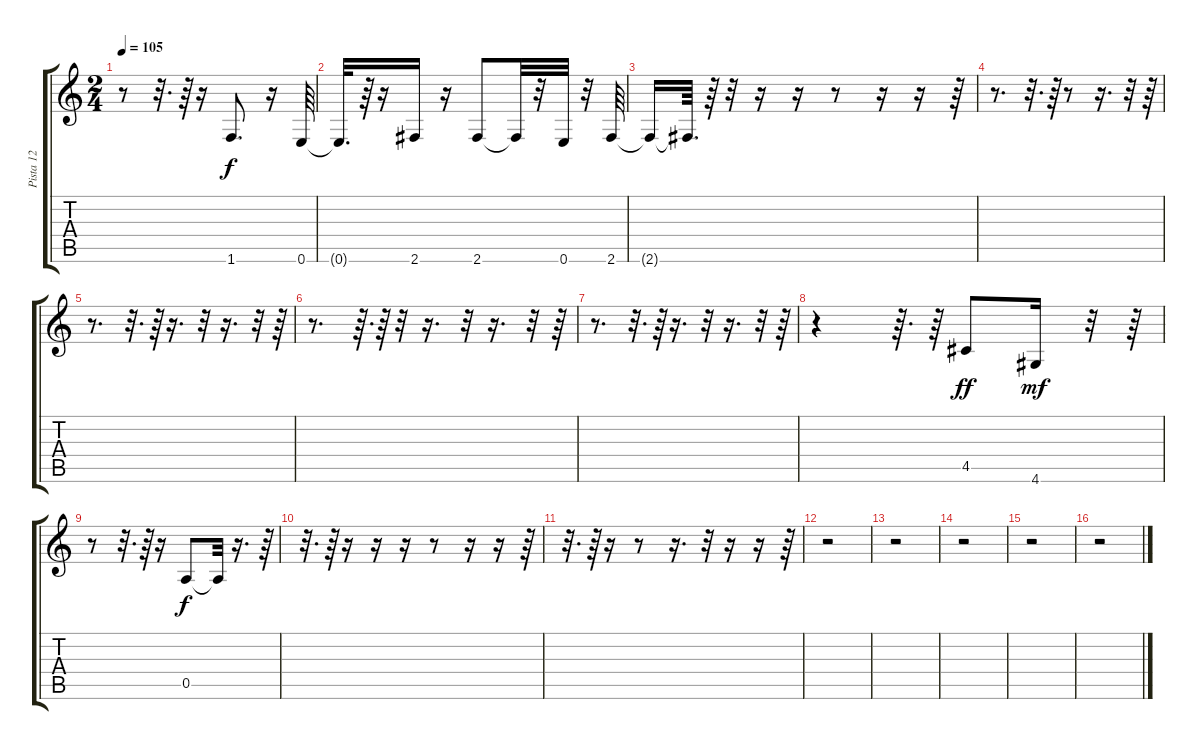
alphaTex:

\track ("Pista 12" "Pista 12") {instrument electricbassfinger}
\staff {score tabs}
\tuning (E4 B3 G3 D3 A2 E2) {hide}
\ts (2 4)
\tempo 105
\clef g2
\ks c
r.8{dy f} r.32{d} r.64 r.16 1.6.8{d} r.16 0.6.64 |
0.6{t}.32{d} r.64 r.16 2.6.16 r.16 2.6.8 2.6{t}.32 r.32 0.6.32 r.32 2.6.64 |
2.6{t}.16 2.6{t}.64{d} r.64 r.32 r.16 r.16 r.8 r.16 r.16 r.64 |
r.8{d} r.32{d} r.64 r.8 r.16{d} r.32 r.64 |
r.8{d} r.32{d} r.64 r.16{d} r.32 r.16{d} r.32 r.64 |
r.8{d} r.64{d} r.64 r.32 r.16{d} r.32 r.16{d} r.32 r.64 |
r.8{d} r.32{d} r.64 r.16{d} r.32 r.16{d} r.32 r.64 |
r.4 r.64{d} r.64 4.5.8{dy ff} 4.6.16{dy mf} r.32 r.64 |
r.8 r.32{d} r.64 r.16 0.5.8{dy f} 0.5{t}.32 r.16{d} r.64 |
r.32{d} r.64 r.16 r.16 r.16 r.8 r.16 r.16 r.64 |
r.32{d} r.64 r.16 r.8 r.16{d} r.32 r.16 r.16 r.64 |
r.2 |
r.2 |
r.2 |
r.2 |
r.2
